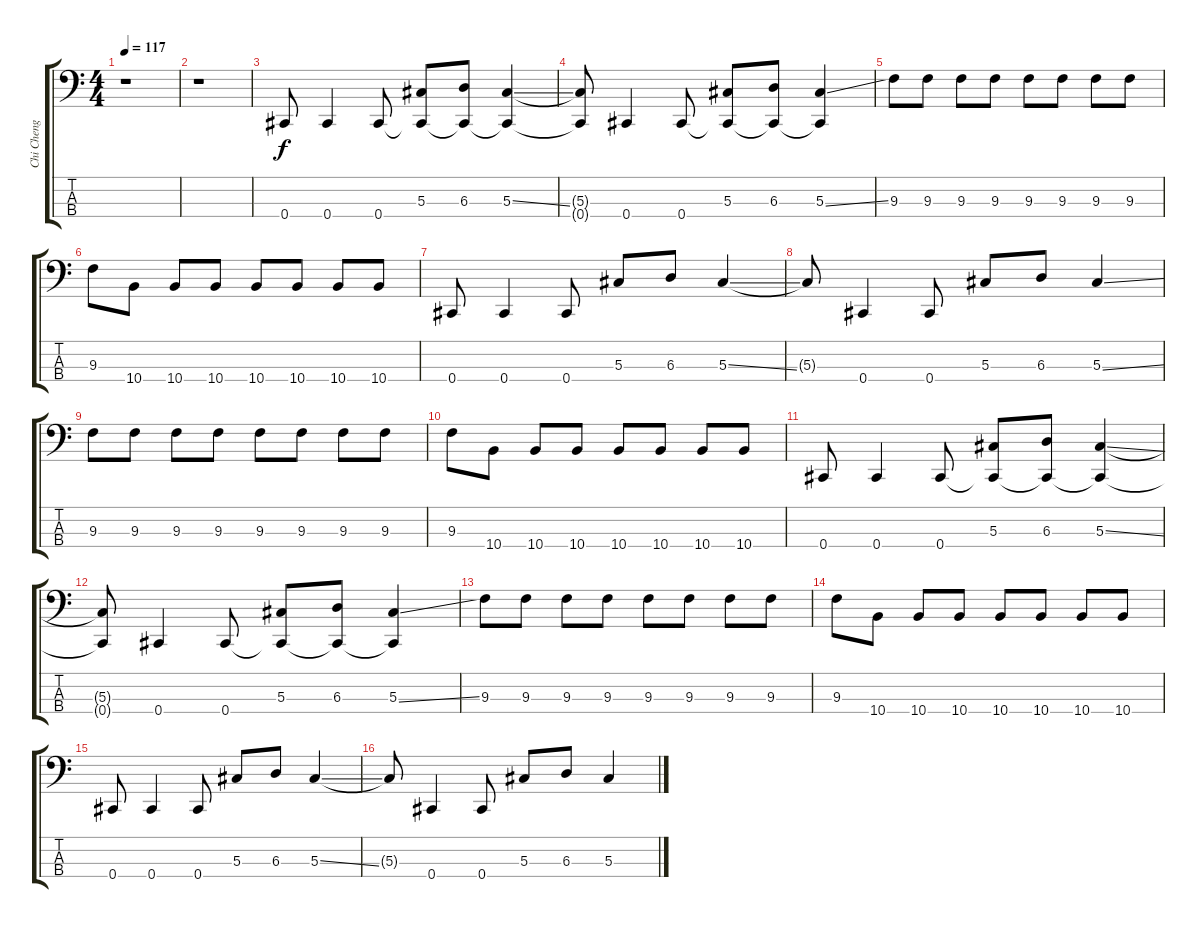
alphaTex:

\track ("Chi Cheng" "Chi Cheng") {instrument electricbassfinger}
\staff {score tabs}
\tuning (Gb2 Db2 Ab1 Db1) {hide}
\ts (4 4)
\tempo 117
\clef f4
\ks c
r.1{dy f} |
r.1 |
0.4.8 0.4.4 0.4.8 (5.3 0.4{t}).8 (6.3 0.4{t}).8 (5.3{ss} 0.4{t}).4 |
(5.3{t} 0.4{t}).8 0.4.4 0.4.8 (5.3 0.4{t}).8 (6.3 0.4{t}).8 (5.3{ss} 0.4{t}).4 |
9.3.8 9.3.8 9.3.8 9.3.8 9.3.8 9.3.8 9.3.8 9.3.8 |
9.3.8 10.4.8 10.4.8 10.4.8 10.4.8 10.4.8 10.4.8 10.4.8 |
0.4.8 0.4.4 0.4.8 5.3.8 6.3.8 5.3{ss}.4 |
5.3{t}.8 0.4.4 0.4.8 5.3.8 6.3.8 5.3{ss}.4 |
9.3.8 9.3.8 9.3.8 9.3.8 9.3.8 9.3.8 9.3.8 9.3.8 |
9.3.8 10.4.8 10.4.8 10.4.8 10.4.8 10.4.8 10.4.8 10.4.8 |
0.4.8 0.4.4 0.4.8 (5.3 0.4{t}).8 (6.3 0.4{t}).8 (5.3{ss} 0.4{t}).4 |
(5.3{t} 0.4{t}).8 0.4.4 0.4.8 (5.3 0.4{t}).8 (6.3 0.4{t}).8 (5.3{ss} 0.4{t}).4 |
9.3.8 9.3.8 9.3.8 9.3.8 9.3.8 9.3.8 9.3.8 9.3.8 |
9.3.8 10.4.8 10.4.8 10.4.8 10.4.8 10.4.8 10.4.8 10.4.8 |
0.4.8 0.4.4 0.4.8 5.3.8 6.3.8 5.3{ss}.4 |
5.3{t}.8 0.4.4 0.4.8 5.3.8 6.3.8 5.3{ss}.4
